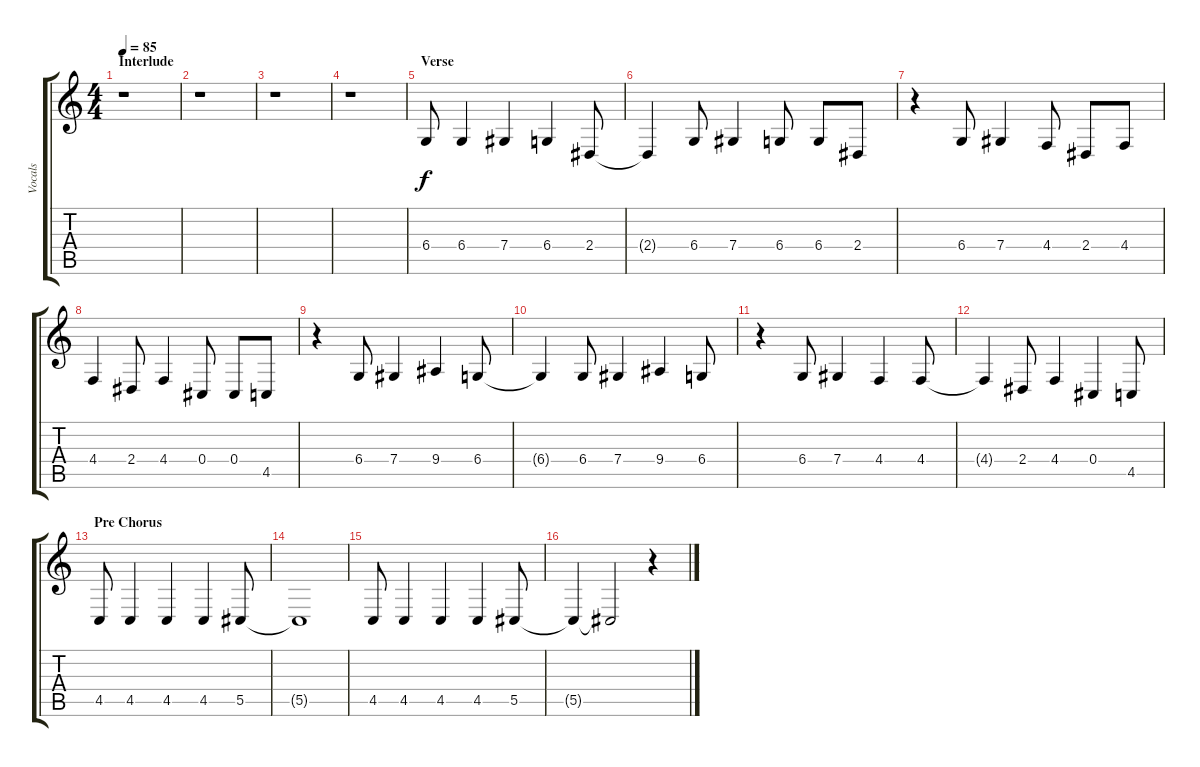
\track ("Vocals" "Vocals") {instrument lead1square}
\staff {score tabs}
\tuning (Eb4 Bb3 Gb3 Db3 Ab2 Eb2) {hide}
\ts (4 4)
\section ("" "Interlude")
\tempo 85
\clef g2
\ks c
r.1{dy f} |
r.1 |
r.1 |
r.1 |
\section ("" "Verse")
6.4.8 6.4.4 7.4.4 6.4.4 2.4.8 |
2.4{t}.4 6.4.8 7.4.4 6.4.8 6.4.8 2.4.8 |
r.4 6.4.8 7.4.4 4.4.8 2.4.8 4.4.8 |
4.4.4 2.4.8 4.4.4 0.4.8 0.4.8 4.5.8 |
r.4 6.4.8 7.4.4 9.4.4 6.4.8 |
6.4{t}.4 6.4.8 7.4.4 9.4.4 6.4.8 |
r.4 6.4.8 7.4.4 4.4.4 4.4.8 |
4.4{t}.4 2.4.8 4.4.4 0.4.4 4.5.8 |
\section ("" "Pre Chorus")
4.5.8 4.5.4 4.5.4 4.5.4 5.5.8 |
5.5{t}.1 |
4.5.8 4.5.4 4.5.4 4.5.4 5.5.8 |
5.5{t}.4 5.5{t}.2 r.4
